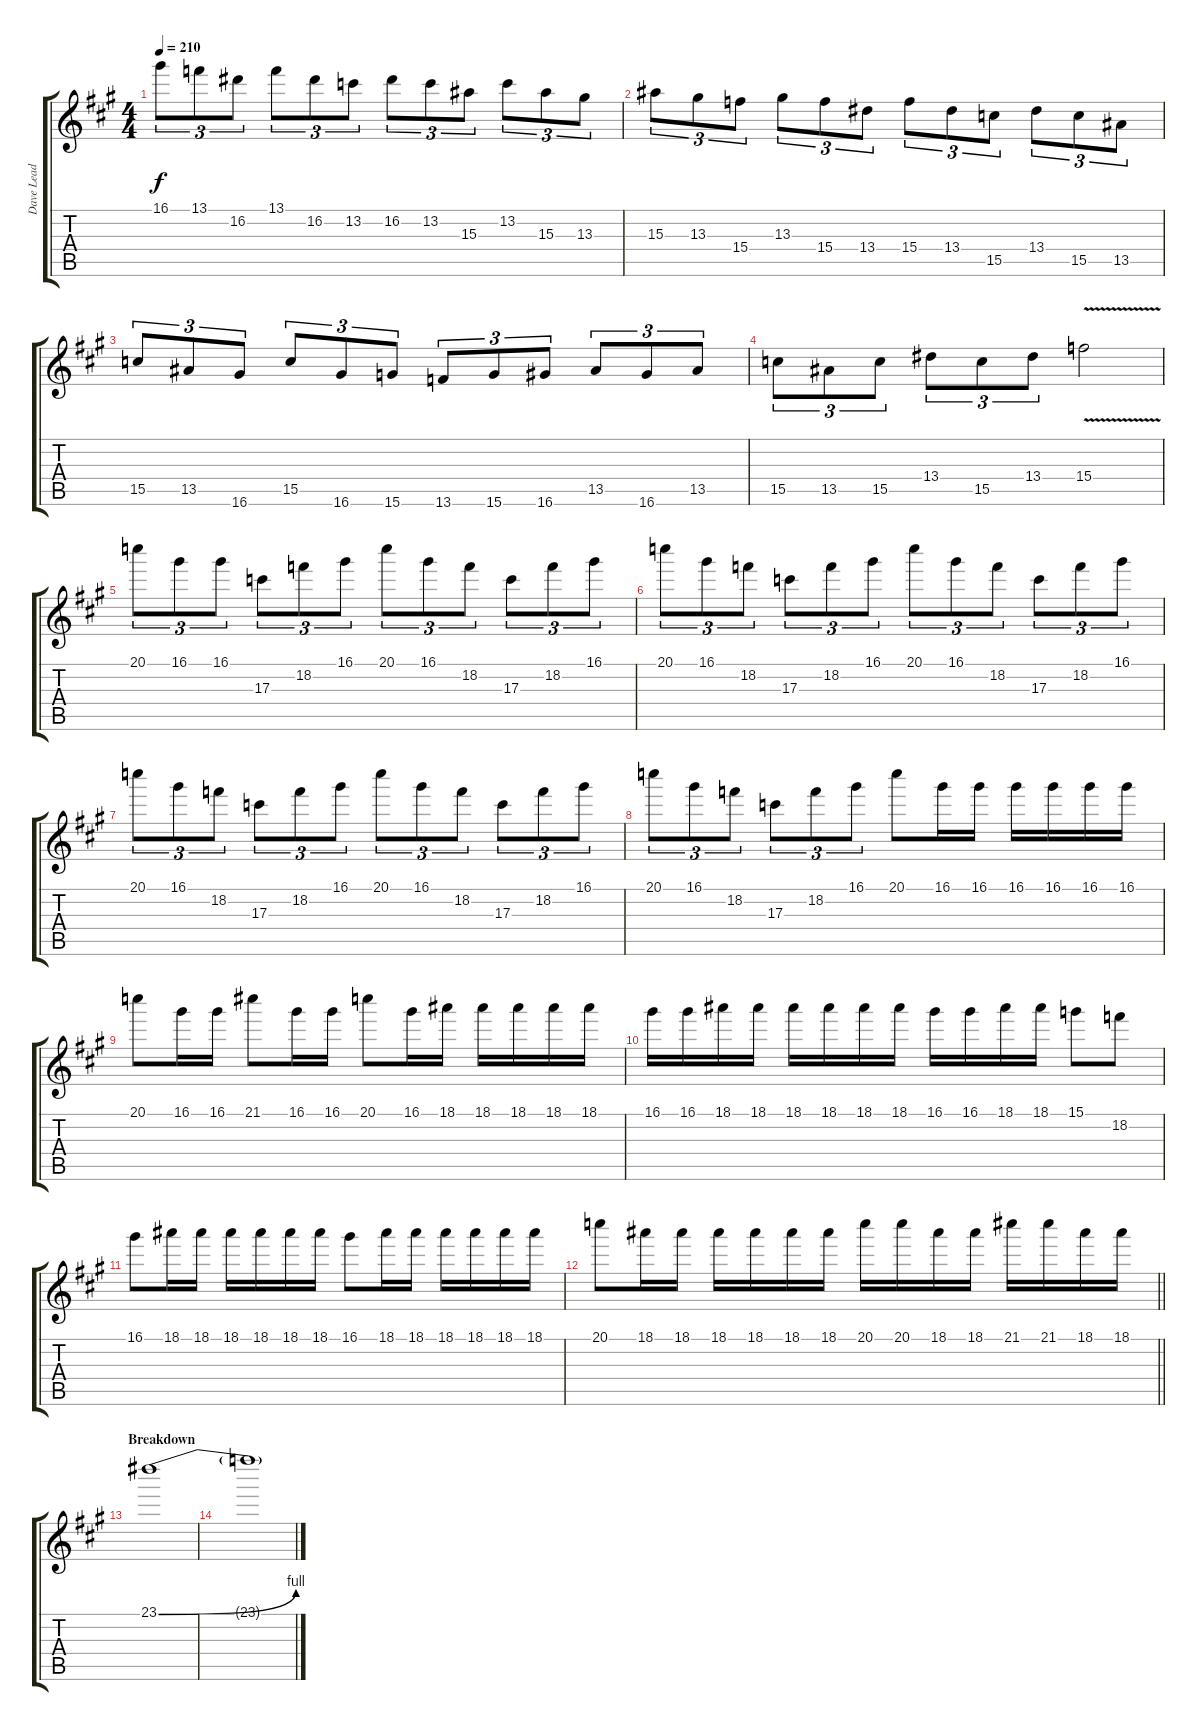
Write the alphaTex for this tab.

\track ("Dave Lead" "Dave Lead") {instrument distortionguitar}
\staff {score tabs}
\tuning (E4 B3 G3 D3 A2 E2) {hide}
\ts (4 4)
\tempo 210
\clef g2
\ks a
16.1.8{tu (3 2) dy f} 13.1.8{tu (3 2)} 16.2.8{tu (3 2)} 13.1.8{tu (3 2)} 16.2.8{tu (3 2)} 13.2.8{tu (3 2)} 16.2.8{tu (3 2)} 13.2.8{tu (3 2)} 15.3.8{tu (3 2)} 13.2.8{tu (3 2)} 15.3.8{tu (3 2)} 13.3.8{tu (3 2)} |
15.3.8{tu (3 2)} 13.3.8{tu (3 2)} 15.4.8{tu (3 2)} 13.3.8{tu (3 2)} 15.4.8{tu (3 2)} 13.4.8{tu (3 2)} 15.4.8{tu (3 2)} 13.4.8{tu (3 2)} 15.5.8{tu (3 2)} 13.4.8{tu (3 2)} 15.5.8{tu (3 2)} 13.5.8{tu (3 2)} |
15.5.8{tu (3 2)} 13.5.8{tu (3 2)} 16.6.8{tu (3 2)} 15.5.8{tu (3 2)} 16.6.8{tu (3 2)} 15.6.8{tu (3 2)} 13.6.8{tu (3 2)} 15.6.8{tu (3 2)} 16.6.8{tu (3 2)} 13.5.8{tu (3 2)} 16.6.8{tu (3 2)} 13.5.8{tu (3 2)} |
15.5.8{tu (3 2)} 13.5.8{tu (3 2)} 15.5.8{tu (3 2)} 13.4.8{tu (3 2)} 15.5.8{tu (3 2)} 13.4.8{tu (3 2)} 15.4{v}.2 |
20.1.8{tu (3 2)} 16.1.8{tu (3 2)} 16.1.8{tu (3 2)} 17.3.8{tu (3 2)} 18.2.8{tu (3 2)} 16.1.8{tu (3 2)} 20.1.8{tu (3 2)} 16.1.8{tu (3 2)} 18.2.8{tu (3 2)} 17.3.8{tu (3 2)} 18.2.8{tu (3 2)} 16.1.8{tu (3 2)} |
20.1.8{tu (3 2)} 16.1.8{tu (3 2)} 18.2.8{tu (3 2)} 17.3.8{tu (3 2)} 18.2.8{tu (3 2)} 16.1.8{tu (3 2)} 20.1.8{tu (3 2)} 16.1.8{tu (3 2)} 18.2.8{tu (3 2)} 17.3.8{tu (3 2)} 18.2.8{tu (3 2)} 16.1.8{tu (3 2)} |
20.1.8{tu (3 2)} 16.1.8{tu (3 2)} 18.2.8{tu (3 2)} 17.3.8{tu (3 2)} 18.2.8{tu (3 2)} 16.1.8{tu (3 2)} 20.1.8{tu (3 2)} 16.1.8{tu (3 2)} 18.2.8{tu (3 2)} 17.3.8{tu (3 2)} 18.2.8{tu (3 2)} 16.1.8{tu (3 2)} |
20.1.8{tu (3 2)} 16.1.8{tu (3 2)} 18.2.8{tu (3 2)} 17.3.8{tu (3 2)} 18.2.8{tu (3 2)} 16.1.8{tu (3 2)} 20.1.8 16.1.16 16.1.16 16.1.16 16.1.16 16.1.16 16.1.16 |
20.1.8 16.1.16 16.1.16 21.1.8 16.1.16 16.1.16 20.1.8 16.1.16 18.1.16 18.1.16 18.1.16 18.1.16 18.1.16 |
16.1.16 16.1.16 18.1.16 18.1.16 18.1.16 18.1.16 18.1.16 18.1.16 16.1.16 16.1.16 18.1.16 18.1.16 15.1.8 18.2.8 |
16.1.8 18.1.16 18.1.16 18.1.16 18.1.16 18.1.16 18.1.16 16.1.8 18.1.16 18.1.16 18.1.16 18.1.16 18.1.16 18.1.16 |
\barLineRight lightlight
20.1.8 18.1.16 18.1.16 18.1.16 18.1.16 18.1.16 18.1.16 20.1.16 20.1.16 18.1.16 18.1.16 21.1.16 21.1.16 18.1.16 18.1.16 |
\section ("" "Breakdown")
23.1{be (bend 0 0 60 4)}.1 |
23.1{t}.1
